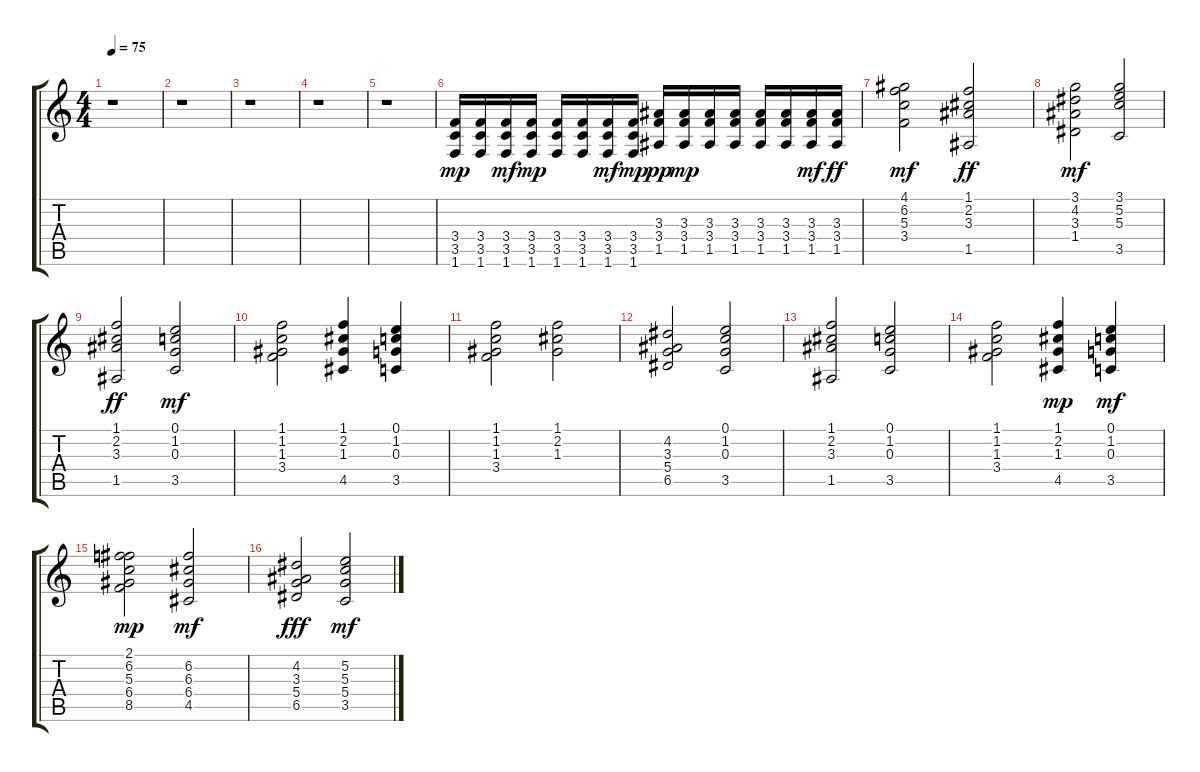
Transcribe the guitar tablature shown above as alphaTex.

\track "" {instrument distortionguitar}
\staff {score tabs}
\tuning (E4 B3 G3 D3 A2 E2) {hide}
\ts (4 4)
\tempo 75
\clef g2
\ks c
r.1{dy mf} |
r.1 |
r.1 |
r.1 |
r.1 |
(3.4 3.5 1.6).16{dy mp} (3.4 3.5 1.6).16 (3.4 3.5 1.6).16{dy mf} (3.4 3.5 1.6).16{dy mp} (3.4 3.5 1.6).16 (3.4 3.5 1.6).16 (3.4 3.5 1.6).16{dy mf} (3.4 3.5 1.6).16{dy mp} (3.3 3.4 1.5).16{dy pp} (3.3 3.4 1.5).16{dy mp} (3.3 3.4 1.5).16 (3.3 3.4 1.5).16 (3.3 3.4 1.5).16 (3.3 3.4 1.5).16 (3.3 3.4 1.5).16{dy mf} (3.3 3.4 1.5).16{dy ff} |
(4.1 6.2 5.3 3.4).2{dy mf} (1.1 2.2 3.3 1.5).2{dy ff} |
(3.1 4.2 3.3 1.4).2{dy mf} (3.1 5.2 5.3 3.5).2 |
(1.1 2.2 3.3 1.5).2{dy ff} (0.1 1.2 0.3 3.5).2{dy mf} |
(1.1 1.2 1.3 3.4).2 (1.1 2.2 1.3 4.5).4 (0.1 1.2 0.3 3.5).4 |
(1.1 1.2 1.3 3.4).2 (1.1 2.2 1.3).2 |
(4.2 3.3 5.4 6.5).2 (0.1 1.2 0.3 3.5).2 |
(1.1 2.2 3.3 1.5).2 (0.1 1.2 0.3 3.5).2 |
(1.1 1.2 1.3 3.4).2 (1.1 2.2 1.3 4.5).4{dy mp} (0.1 1.2 0.3 3.5).4{dy mf} |
(2.1 6.2 5.3 6.4 8.5).2{dy mp} (6.2 6.3 6.4 4.5).2{dy mf} |
(4.2 3.3 5.4 6.5).2{dy fff} (5.2 5.3 5.4 3.5).2{dy mf}
